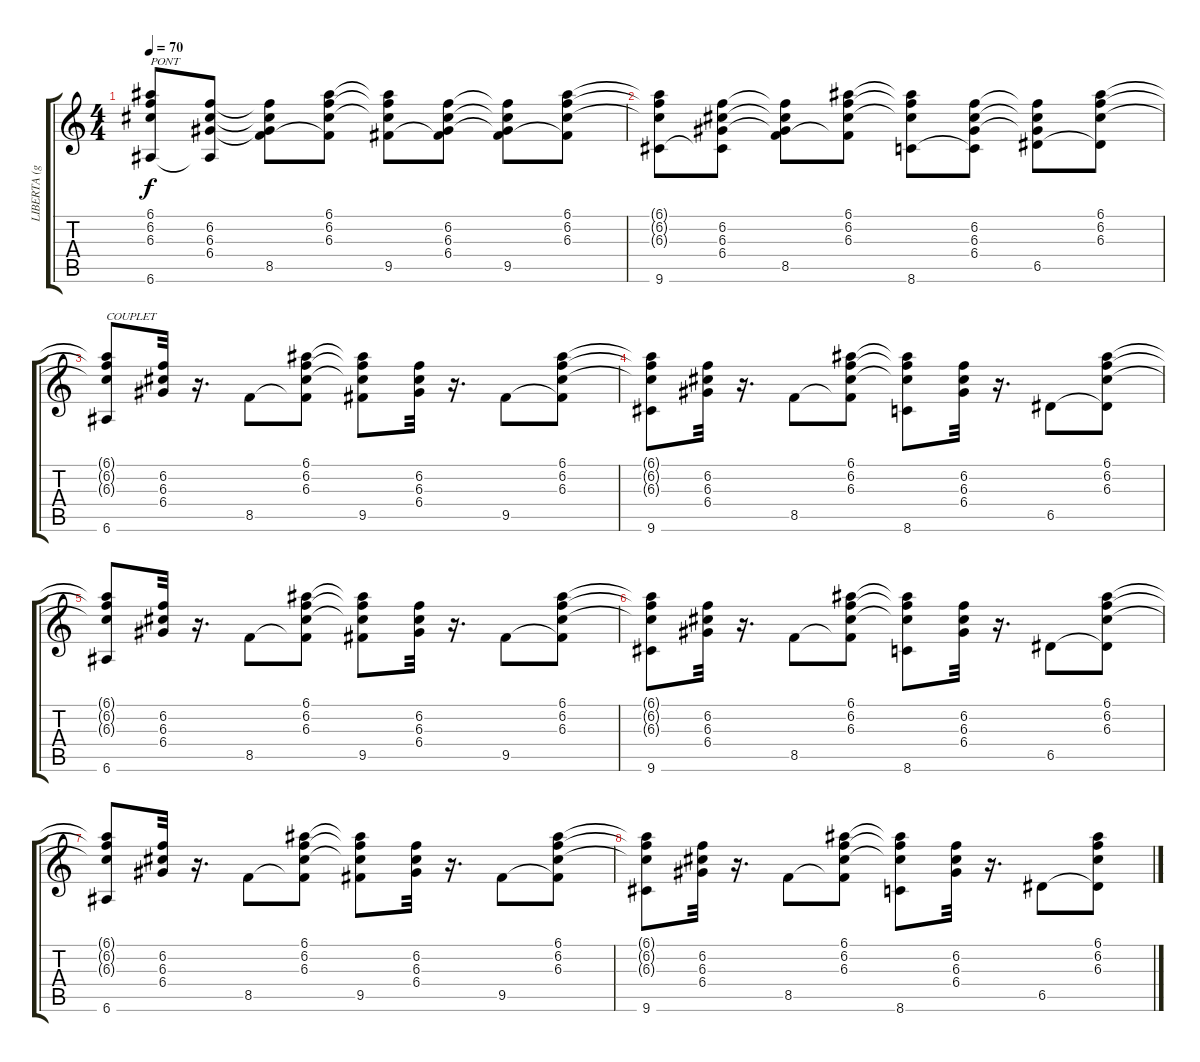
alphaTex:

\track ("LIBERTA (guitare 1)" "LIBERTA (g") {instrument acousticguitarnylon}
\staff {score tabs}
\tuning (E4 B3 G3 D3 A2 E2) {hide}
\ts (4 4)
\tempo 70
\clef g2
\ks c
(6.1{t} 6.2{t} 6.3{t} 6.6).8{txt "PONT" dy f} (6.2 6.3 6.4 6.6{t}).8 (6.2{t} 6.3{t} 6.4{t} 8.5).8 (6.1 6.2 6.3 8.5{t}).8 (6.1{t} 6.2{t} 6.3{t} 9.5).8 (6.2 6.3 6.4 9.5{t}).8 (6.2{t} 6.3{t} 6.4{t} 9.5).8 (6.1 6.2 6.3 9.5{t}).8 |
(6.1{t} 6.2{t} 6.3{t} 9.6).8 (6.2 6.3 6.4 9.6{t}).8 (6.2{t} 6.3{t} 6.4{t} 8.5).8 (6.1 6.2 6.3 8.5{t}).8 (6.1{t} 6.2{t} 6.3{t} 8.6).8 (6.2 6.3 6.4 8.6{t}).8 (6.2{t} 6.3{t} 6.4{t} 6.5).8 (6.1 6.2 6.3 6.5{t}).8 |
(6.1{t} 6.2{t} 6.3{t} 6.6).8{txt "COUPLET"} (6.2 6.3 6.4).32 r.16{d} 8.5.8 (6.1 6.2 6.3 8.5{t}).8 (6.1{t} 6.2{t} 6.3{t} 9.5).8 (6.2 6.3 6.4).32 r.16{d} 9.5.8 (6.1 6.2 6.3 9.5{t}).8 |
(6.1{t} 6.2{t} 6.3{t} 9.6).8 (6.2 6.3 6.4).32 r.16{d} 8.5.8 (6.1 6.2 6.3 8.5{t}).8 (6.1{t} 6.2{t} 6.3{t} 8.6).8 (6.2 6.3 6.4).32 r.16{d} 6.5.8 (6.1 6.2 6.3 6.5{t}).8 |
(6.1{t} 6.2{t} 6.3{t} 6.6).8 (6.2 6.3 6.4).32 r.16{d} 8.5.8 (6.1 6.2 6.3 8.5{t}).8 (6.1{t} 6.2{t} 6.3{t} 9.5).8 (6.2 6.3 6.4).32 r.16{d} 9.5.8 (6.1 6.2 6.3 9.5{t}).8 |
(6.1{t} 6.2{t} 6.3{t} 9.6).8 (6.2 6.3 6.4).32 r.16{d} 8.5.8 (6.1 6.2 6.3 8.5{t}).8 (6.1{t} 6.2{t} 6.3{t} 8.6).8 (6.2 6.3 6.4).32 r.16{d} 6.5.8 (6.1 6.2 6.3 6.5{t}).8 |
(6.1{t} 6.2{t} 6.3{t} 6.6).8 (6.2 6.3 6.4).32 r.16{d} 8.5.8 (6.1 6.2 6.3 8.5{t}).8 (6.1{t} 6.2{t} 6.3{t} 9.5).8 (6.2 6.3 6.4).32 r.16{d} 9.5.8 (6.1 6.2 6.3 9.5{t}).8 |
(6.1{t} 6.2{t} 6.3{t} 9.6).8 (6.2 6.3 6.4).32 r.16{d} 8.5.8 (6.1 6.2 6.3 8.5{t}).8 (6.1{t} 6.2{t} 6.3{t} 8.6).8 (6.2 6.3 6.4).32 r.16{d} 6.5.8 (6.1 6.2 6.3 6.5{t}).8
